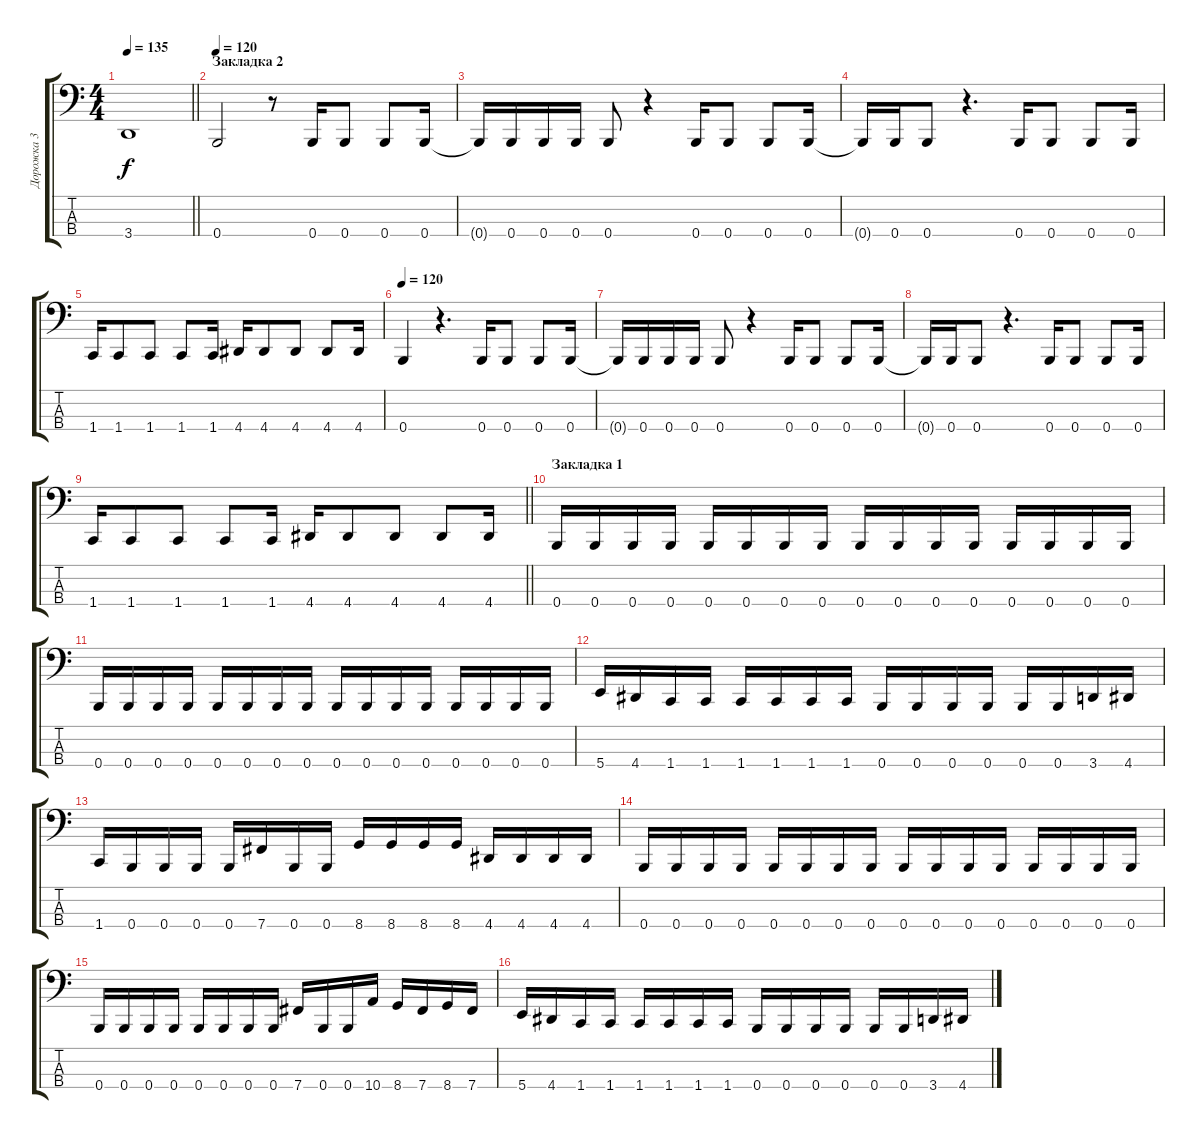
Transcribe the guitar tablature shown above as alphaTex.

\track ("Дорожка 3" "Дорожка 3") {instrument slapbass2}
\staff {score tabs}
\tuning (E2 B1 Gb1 B0) {hide}
\ts (4 4)
\tempo 135
\clef f4
\barLineRight lightlight
\ks c
3.4.1{dy f} |
\section ("" "Закладка 2")
\tempo 120
0.4.2 r.8 0.4.16 0.4.8 0.4.8 0.4.16 |
0.4{t}.16 0.4.16 0.4.16 0.4.16 0.4.8 r.4 0.4.16 0.4.8 0.4.8 0.4.16 |
0.4{t}.16 0.4.16 0.4.8 r.4{d} 0.4.16 0.4.8 0.4.8 0.4.16 |
1.4.16 1.4.8 1.4.8 1.4.8 1.4.16 4.4.16 4.4.8 4.4.8 4.4.8 4.4.16 |
\tempo 120
0.4.4 r.4{d} 0.4.16 0.4.8 0.4.8 0.4.16 |
0.4{t}.16 0.4.16 0.4.16 0.4.16 0.4.8 r.4 0.4.16 0.4.8 0.4.8 0.4.16 |
0.4{t}.16 0.4.16 0.4.8 r.4{d} 0.4.16 0.4.8 0.4.8 0.4.16 |
\barLineRight lightlight
1.4.16 1.4.8 1.4.8 1.4.8 1.4.16 4.4.16 4.4.8 4.4.8 4.4.8 4.4.16 |
\section ("" "Закладка 1")
0.4.16 0.4.16 0.4.16 0.4.16 0.4.16 0.4.16 0.4.16 0.4.16 0.4.16 0.4.16 0.4.16 0.4.16 0.4.16 0.4.16 0.4.16 0.4.16 |
0.4.16 0.4.16 0.4.16 0.4.16 0.4.16 0.4.16 0.4.16 0.4.16 0.4.16 0.4.16 0.4.16 0.4.16 0.4.16 0.4.16 0.4.16 0.4.16 |
5.4.16 4.4.16 1.4.16 1.4.16 1.4.16 1.4.16 1.4.16 1.4.16 0.4.16 0.4.16 0.4.16 0.4.16 0.4.16 0.4.16 3.4.16 4.4.16 |
1.4.16 0.4.16 0.4.16 0.4.16 0.4.16 7.4.16 0.4.16 0.4.16 8.4.16 8.4.16 8.4.16 8.4.16 4.4.16 4.4.16 4.4.16 4.4.16 |
0.4.16 0.4.16 0.4.16 0.4.16 0.4.16 0.4.16 0.4.16 0.4.16 0.4.16 0.4.16 0.4.16 0.4.16 0.4.16 0.4.16 0.4.16 0.4.16 |
0.4.16 0.4.16 0.4.16 0.4.16 0.4.16 0.4.16 0.4.16 0.4.16 7.4.16 0.4.16 0.4.16 10.4.16 8.4.16 7.4.16 8.4.16 7.4.16 |
5.4.16 4.4.16 1.4.16 1.4.16 1.4.16 1.4.16 1.4.16 1.4.16 0.4.16 0.4.16 0.4.16 0.4.16 0.4.16 0.4.16 3.4.16 4.4.16
